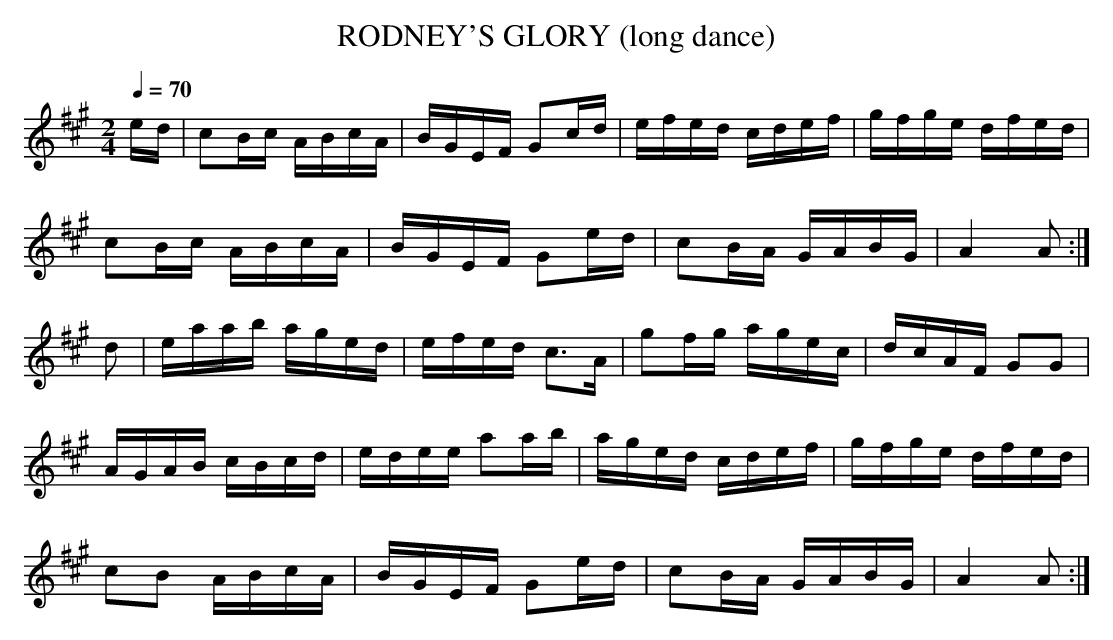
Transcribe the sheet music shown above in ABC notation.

X:1
T:RODNEY'S GLORY (long dance)
Q:1/4=70
M:2/4
L:1/16
K:A
ed|c2Bc ABcA|BGEF G2cd|efed cdef|gfge dfed|
c2Bc ABcA|BGEF G2ed|c2BA GABG|A4A2:|
d2|eaab aged|efed c3A|g2fg agec|dcAF G2G2|
AGAB cBcd|edee a2ab|aged cdef|gfge dfed|
c2B2 ABcA|BGEF G2ed|c2BA GABG|A4A2:|
